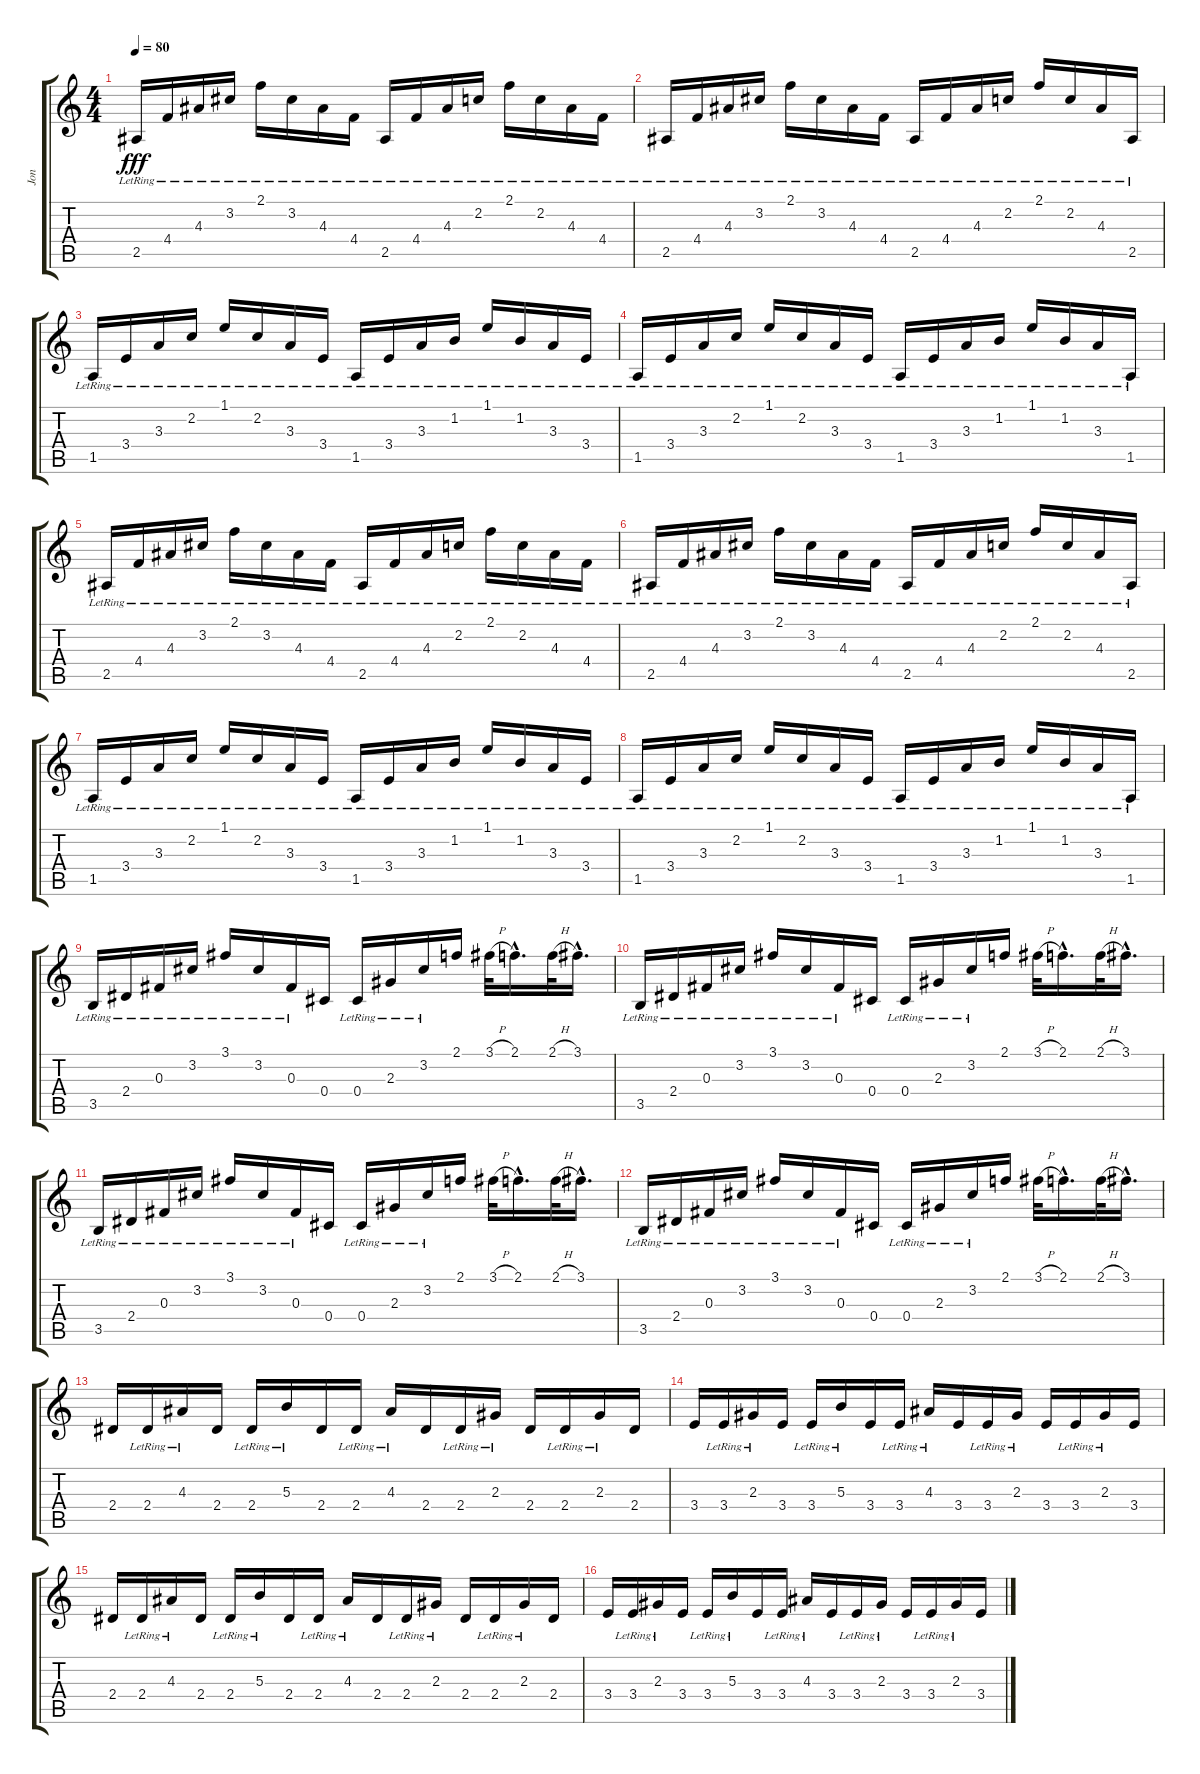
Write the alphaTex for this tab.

\track ("Jon" "Jon") {instrument electricguitarclean}
\staff {score tabs}
\tuning (Eb4 Bb3 Gb3 Db3 Ab2 Eb2) {hide}
\ts (4 4)
\tempo 80
\clef g2
\ks c
2.5{lr}.16{dy fff instrument electricguitarclean} 4.4{lr}.16 4.3{lr}.16 3.2{lr}.16 2.1{lr}.16 3.2{lr}.16 4.3{lr}.16 4.4{lr}.16 2.5{lr}.16 4.4{lr}.16 4.3{lr}.16 2.2{lr}.16 2.1{lr}.16 2.2{lr}.16 4.3{lr}.16 4.4{lr}.16 |
2.5{lr}.16 4.4{lr}.16 4.3{lr}.16 3.2{lr}.16 2.1{lr}.16 3.2{lr}.16 4.3{lr}.16 4.4{lr}.16 2.5{lr}.16 4.4{lr}.16 4.3{lr}.16 2.2{lr}.16 2.1{lr}.16 2.2{lr}.16 4.3{lr}.16 2.5{lr}.16 |
1.5{lr}.16 3.4{lr}.16 3.3{lr}.16 2.2{lr}.16 1.1{lr}.16 2.2{lr}.16 3.3{lr}.16 3.4{lr}.16 1.5{lr}.16 3.4{lr}.16 3.3{lr}.16 1.2{lr}.16 1.1{lr}.16 1.2{lr}.16 3.3{lr}.16 3.4{lr}.16 |
1.5{lr}.16 3.4{lr}.16 3.3{lr}.16 2.2{lr}.16 1.1{lr}.16 2.2{lr}.16 3.3{lr}.16 3.4{lr}.16 1.5{lr}.16 3.4{lr}.16 3.3{lr}.16 1.2{lr}.16 1.1{lr}.16 1.2{lr}.16 3.3{lr}.16 1.5{lr}.16 |
2.5{lr}.16 4.4{lr}.16 4.3{lr}.16 3.2{lr}.16 2.1{lr}.16 3.2{lr}.16 4.3{lr}.16 4.4{lr}.16 2.5{lr}.16 4.4{lr}.16 4.3{lr}.16 2.2{lr}.16 2.1{lr}.16 2.2{lr}.16 4.3{lr}.16 4.4{lr}.16 |
2.5{lr}.16 4.4{lr}.16 4.3{lr}.16 3.2{lr}.16 2.1{lr}.16 3.2{lr}.16 4.3{lr}.16 4.4{lr}.16 2.5{lr}.16 4.4{lr}.16 4.3{lr}.16 2.2{lr}.16 2.1{lr}.16 2.2{lr}.16 4.3{lr}.16 2.5{lr}.16 |
1.5{lr}.16 3.4{lr}.16 3.3{lr}.16 2.2{lr}.16 1.1{lr}.16 2.2{lr}.16 3.3{lr}.16 3.4{lr}.16 1.5{lr}.16 3.4{lr}.16 3.3{lr}.16 1.2{lr}.16 1.1{lr}.16 1.2{lr}.16 3.3{lr}.16 3.4{lr}.16 |
1.5{lr}.16 3.4{lr}.16 3.3{lr}.16 2.2{lr}.16 1.1{lr}.16 2.2{lr}.16 3.3{lr}.16 3.4{lr}.16 1.5{lr}.16 3.4{lr}.16 3.3{lr}.16 1.2{lr}.16 1.1{lr}.16 1.2{lr}.16 3.3{lr}.16 1.5{lr}.16 |
3.5{lr}.16 2.4{lr}.16 0.3{lr}.16 3.2{lr}.16 3.1{lr}.16 3.2{lr}.16 0.3{lr}.16 0.4.16 0.4{lr}.16 2.3{lr}.16 3.2{lr}.16 2.1.16 3.1{h}.32 2.1{hac}.16{d} 2.1{h}.32 3.1{hac}.16{d} |
3.5{lr}.16 2.4{lr}.16 0.3{lr}.16 3.2{lr}.16 3.1{lr}.16 3.2{lr}.16 0.3{lr}.16 0.4.16 0.4{lr}.16 2.3{lr}.16 3.2{lr}.16 2.1.16 3.1{h}.32 2.1{hac}.16{d} 2.1{h}.32 3.1{hac}.16{d} |
3.5{lr}.16 2.4{lr}.16 0.3{lr}.16 3.2{lr}.16 3.1{lr}.16 3.2{lr}.16 0.3{lr}.16 0.4.16 0.4{lr}.16 2.3{lr}.16 3.2{lr}.16 2.1.16 3.1{h}.32 2.1{hac}.16{d} 2.1{h}.32 3.1{hac}.16{d} |
3.5{lr}.16 2.4{lr}.16 0.3{lr}.16 3.2{lr}.16 3.1{lr}.16 3.2{lr}.16 0.3{lr}.16 0.4.16 0.4{lr}.16 2.3{lr}.16 3.2{lr}.16 2.1.16 3.1{h}.32 2.1{hac}.16{d} 2.1{h}.32 3.1{hac}.16{d} |
2.4.16 2.4{lr}.16 4.3{lr}.16 2.4.16 2.4{lr}.16 5.3{lr}.16 2.4.16 2.4{lr}.16 4.3{lr}.16 2.4.16 2.4{lr}.16 2.3{lr}.16 2.4.16 2.4{lr}.16 2.3{lr}.16 2.4.16 |
3.4.16 3.4{lr}.16 2.3{lr}.16 3.4.16 3.4{lr}.16 5.3{lr}.16 3.4.16 3.4{lr}.16 4.3{lr}.16 3.4.16 3.4{lr}.16 2.3{lr}.16 3.4.16 3.4{lr}.16 2.3{lr}.16 3.4.16 |
2.4.16 2.4{lr}.16 4.3{lr}.16 2.4.16 2.4{lr}.16 5.3{lr}.16 2.4.16 2.4{lr}.16 4.3{lr}.16 2.4.16 2.4{lr}.16 2.3{lr}.16 2.4.16 2.4{lr}.16 2.3{lr}.16 2.4.16 |
3.4.16 3.4{lr}.16 2.3{lr}.16 3.4.16 3.4{lr}.16 5.3{lr}.16 3.4.16 3.4{lr}.16 4.3{lr}.16 3.4.16 3.4{lr}.16 2.3{lr}.16 3.4.16 3.4{lr}.16 2.3{lr}.16 3.4.16
